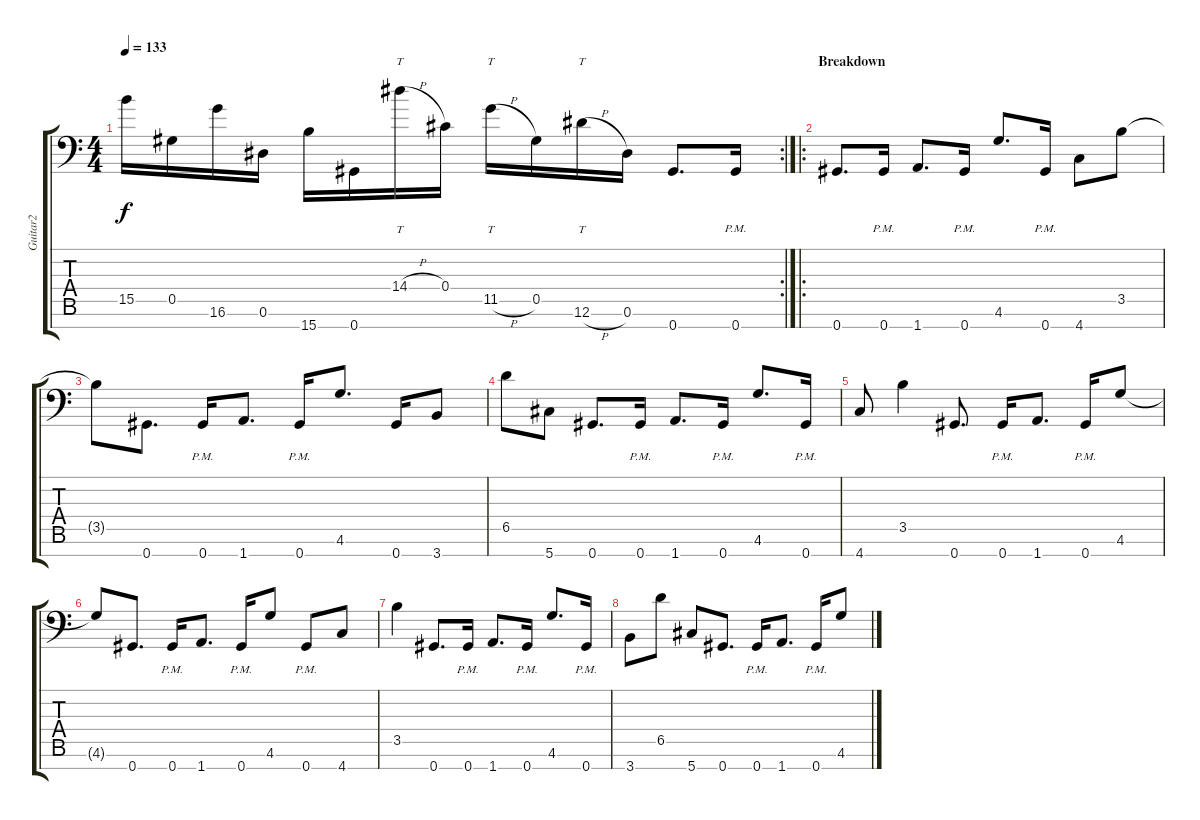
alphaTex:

\track ("Guitar2" "Guitar2") {instrument distortionguitar}
\staff {score tabs}
\tuning (Eb4 Bb3 Gb3 Db3 Ab2 Eb2 Ab1) {hide}
\rc 2
\ts (4 4)
\tempo 133
\clef f4
\ks c
15.5.16{dy f} 0.5.16 16.6.16 0.6.16 15.7.16 0.7.16 14.4{h}.16{tt} 0.4.16 11.5{h}.16{tt} 0.5.16 12.6{h}.16{tt} 0.6.16 0.7.8{d} 0.7{pm}.16 |
\ro
\section ("" "Breakdown")
0.7.8{d} 0.7{pm}.16 1.7.8{d} 0.7{pm}.16 4.6.8{d} 0.7{pm}.16 4.7.8 3.5.8 |
3.5{t}.8 0.7.8{d} 0.7{pm}.16 1.7.8{d} 0.7{pm}.16 4.6.8{d} 0.7.16 3.7.8 |
6.5.8 5.7.8 0.7.8{d} 0.7{pm}.16 1.7.8{d} 0.7{pm}.16 4.6.8{d} 0.7{pm}.16 |
4.7.8 3.5.4 0.7.8{d} 0.7{pm}.16 1.7.8{d} 0.7{pm}.16 4.6.8 |
4.6{t}.8 0.7.8{d} 0.7{pm}.16 1.7.8{d} 0.7{pm}.16 4.6.8 0.7{pm}.8 4.7.8 |
3.5.4 0.7.8{d} 0.7{pm}.16 1.7.8{d} 0.7{pm}.16 4.6.8{d} 0.7{pm}.16 |
3.7.8 6.5.8 5.7.8 0.7.8{d} 0.7{pm}.16 1.7.8{d} 0.7{pm}.16 4.6.8
